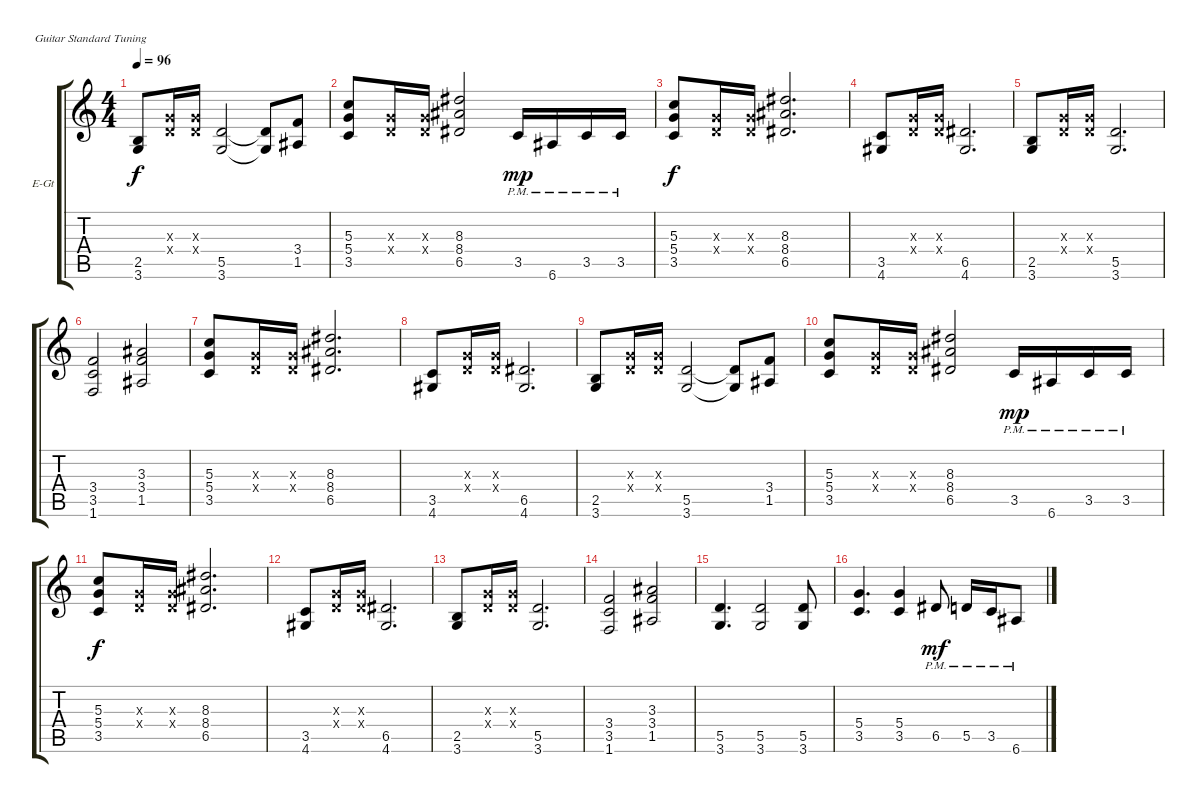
\defaultSystemsLayout 4
\bracketExtendMode groupsimilarinstruments
\firstSystemTrackNameOrientation horizontal
\otherSystemsTrackNameOrientation horizontal
\track ("Herman Frank" "E-Gt") {instrument distortionguitar}
\staff {score tabs}
\tuning (E4 B3 G3 D3 A2 E2)
\ts (4 4)
\tempo 96
\clef g2
\ks c
(3.6 2.5).8{dy f} (0.4{x} 0.3{x}).16 (0.3{x} 0.4{x}).16 (3.6 5.5).2 (3.6{t} 5.5{t}).8 (1.5 3.4).8 |
(5.4 5.3 3.5).8 (0.3{x} 0.4{x}).16 (0.3{x} 0.4{x}).16 (8.4 8.3 6.5).2 3.5{pm}.16{dy mp} 6.6{pm}.16 3.5{pm}.16 3.5{pm}.16 |
(5.4 5.3 3.5).8{dy f} (0.4{x} 0.3{x}).16 (0.4{x} 0.3{x}).16 (8.4 8.3 6.5).2{d} |
(4.6 3.5).8 (0.4{x} 0.3{x}).16 (0.3{x} 0.4{x}).16 (4.6 6.5).2{d} |
(3.6 2.5).8 (0.4{x} 0.3{x}).16 (0.3{x} 0.4{x}).16 (3.6 5.5).2{d} |
(3.5 1.6 3.4).2 (1.5 3.3 3.4).2 |
(5.4 5.3 3.5).8 (0.4{x} 0.3{x}).16 (0.4{x} 0.3{x}).16 (8.4 8.3 6.5).2{d} |
(4.6 3.5).8 (0.3{x} 0.4{x}).16 (0.4{x} 0.3{x}).16 (4.6 6.5).2{d} |
(3.6 2.5).8 (0.4{x} 0.3{x}).16 (0.3{x} 0.4{x}).16 (3.6 5.5).2 (3.6{t} 5.5{t}).8 (1.5 3.4).8 |
(5.4 5.3 3.5).8 (0.3{x} 0.4{x}).16 (0.3{x} 0.4{x}).16 (8.4 8.3 6.5).2 3.5{pm}.16{dy mp} 6.6{pm}.16 3.5{pm}.16 3.5{pm}.16 |
(5.4 5.3 3.5).8{dy f} (0.4{x} 0.3{x}).16 (0.4{x} 0.3{x}).16 (8.4 8.3 6.5).2{d} |
(4.6 3.5).8 (0.4{x} 0.3{x}).16 (0.3{x} 0.4{x}).16 (4.6 6.5).2{d} |
(3.6 2.5).8 (0.4{x} 0.3{x}).16 (0.3{x} 0.4{x}).16 (3.6 5.5).2{d} |
(3.5 1.6 3.4).2 (1.5 3.3 3.4).2 |
(5.5 3.6).4{d} (5.5 3.6).2 (3.6 5.5).8 |
(3.5 5.4).4{d} (3.5 5.4).4 6.5{pm}.8{dy mf} 5.5{pm}.16 3.5{pm}.16 6.6{pm}.8
